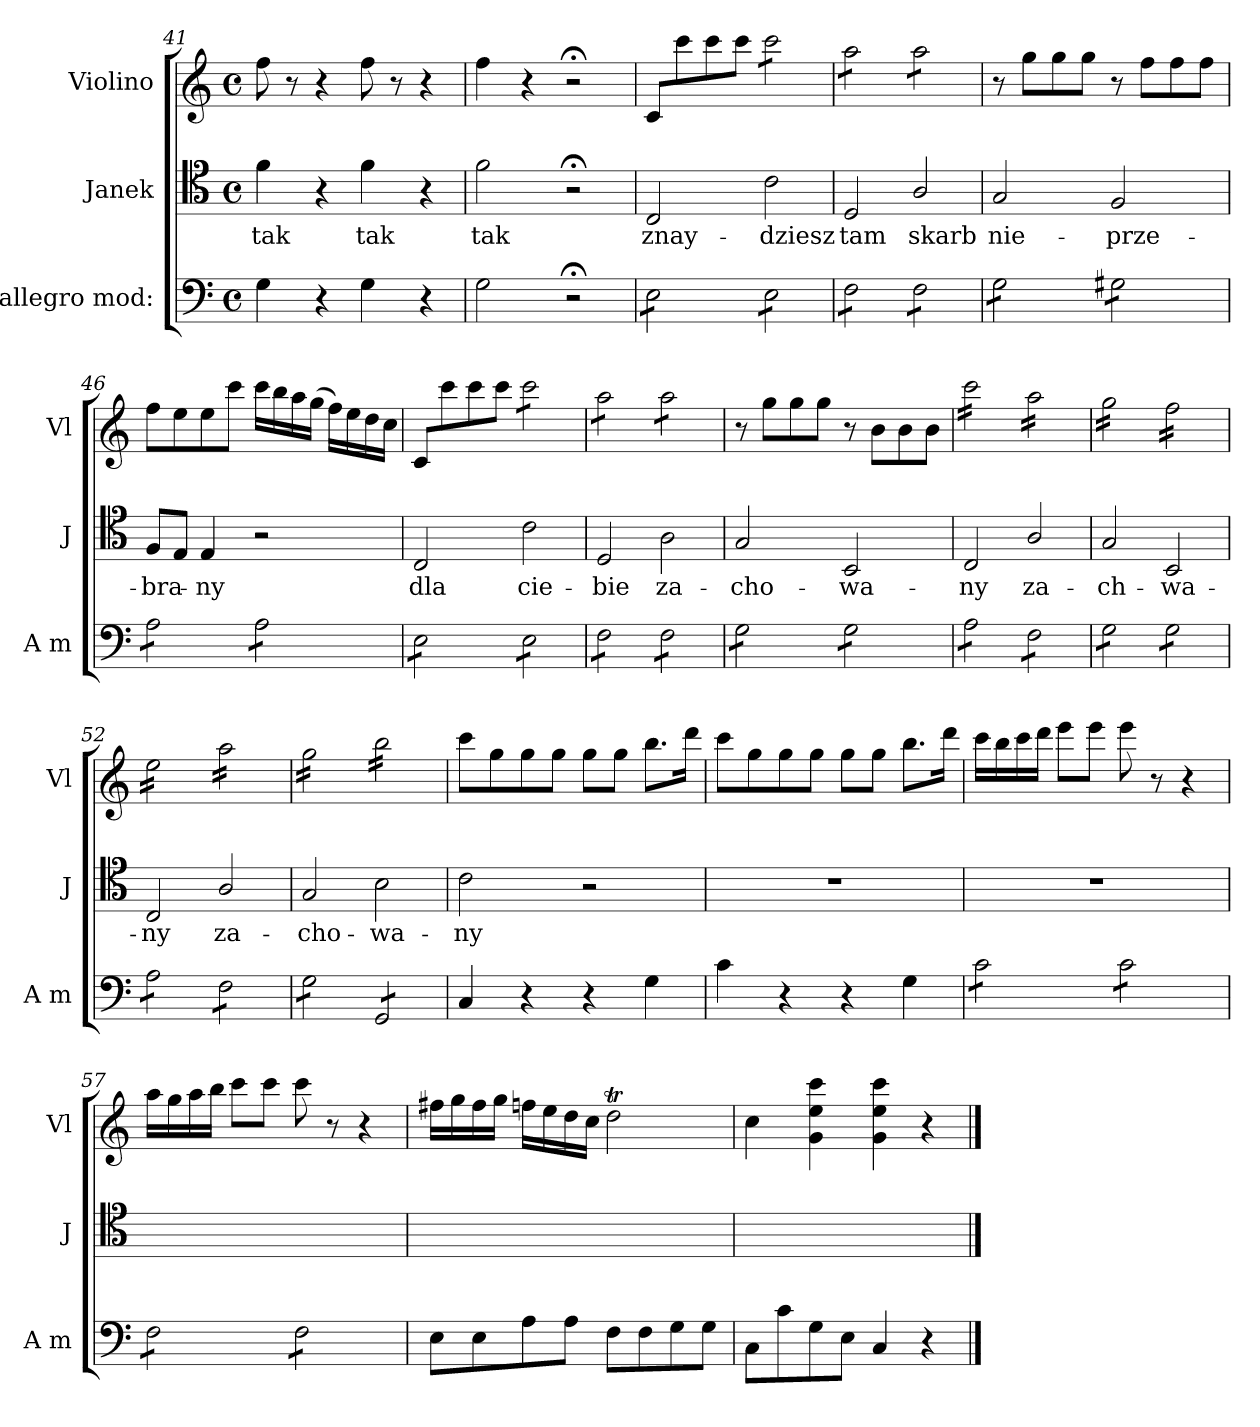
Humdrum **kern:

**kern	**kern	**text	**kern
*part3	*part2	*part2	*part1
*staff3	*staff2	*staff2	*staff1
*I"allegro mod:	*I"Janek	*	*I"Violino
*I'A m	*I'J	*	*I'Vl
*clefF4	*clefC4	*	*clefG2
*k[]	*k[]	*	*k[]
*C:	*C:	*	*C:
*M4/4	*M4/4	*	*M4/4
*met(c)	*met(c)	*	*met(c)
=41	=41	=41	=41
4G\	4f\	tak	8ff\
.	.	.	8r
4r	4r	.	4r
4G\	4f\	tak	8ff\
.	.	.	8r
4r	4r	.	4r
=42	=42	=42	=42
2G\	2f\	tak	4ff\
.	.	.	4r
2r;<	2r;<	.	2r;<
=43	=43	=43	=43
*tremolo	*	*	*
8E\L	2C/	znay-	8c/L
8E\	.	.	8ccc\
8E\	.	.	8ccc\
8E\J	.	.	8ccc\J
*	*	*	*tremolo
8E\L	2c\	-dziesz	8ccc\L
8E\	.	.	8ccc\
8E\	.	.	8ccc\
8E\J	.	.	8ccc\J
=44	=44	=44	=44
8F\L	2D/	tam	8aa\L
8F\	.	.	8aa\
8F\	.	.	8aa\
8F\J	.	.	8aa\J
8F\L	2A/	skarb	8aa\L
8F\	.	.	8aa\
8F\	.	.	8aa\
8F\J	.	.	8aa\J
*	*	*	*Xtremolo
=45	=45	=45	=45
8G\L	2G/	nie-	8r
8G\	.	.	8gg\L
8G\	.	.	8gg\
8G\J	.	.	8gg\J
8G#X\L	2F/	-prze-	8r
8G#X\	.	.	8ff\L
8G#X\	.	.	8ff\
8G#X\J	.	.	8ff\J
=46	=46	=46	=46
8A\L	8F/L	-bra-	8ff\L
8A\	8E/J	.	8ee\
8A\	4E/	-ny	8ee\
8A\J	.	.	8ccc\J
8A\L	2r	.	16ccc\LL
.	.	.	16bb\
8A\	.	.	16aa\
.	.	.	(16gg\JJ
8A\	.	.	16ff\LL)
.	.	.	16ee\
8A\J	.	.	16dd\
.	.	.	16cc\JJ
=47	=47	=47	=47
8E\L	2C/	dla	8c/L
8E\	.	.	8ccc\
8E\	.	.	8ccc\
8E\J	.	.	8ccc\J
*	*	*	*tremolo
8E\L	2c\	cie-	8ccc\L
8E\	.	.	8ccc\
8E\	.	.	8ccc\
8E\J	.	.	8ccc\J
=48	=48	=48	=48
8F\L	2D/	-bie	8aa\L
8F\	.	.	8aa\
8F\	.	.	8aa\
8F\J	.	.	8aa\J
8F\L	2A\	za-	8aa\L
8F\	.	.	8aa\
8F\	.	.	8aa\
8F\J	.	.	8aa\J
*	*	*	*Xtremolo
=49	=49	=49	=49
8G\L	2G/	-cho-	8r
8G\	.	.	8gg\L
8G\	.	.	8gg\
8G\J	.	.	8gg\J
8G\L	2BB/	-wa-	8r
8G\	.	.	8b\L
8G\	.	.	8b\
8G\J	.	.	8b\J
=50	=50	=50	=50
*	*	*	*tremolo
8A\L	2C/	-ny	16ccc\LL
.	.	.	16ccc\
8A\	.	.	16ccc\
.	.	.	16ccc\
8A\	.	.	16ccc\
.	.	.	16ccc\
8A\J	.	.	16ccc\
.	.	.	16ccc\JJ
8F\L	2A/	za-	16aa\LL
.	.	.	16aa\
8F\	.	.	16aa\
.	.	.	16aa\
8F\	.	.	16aa\
.	.	.	16aa\
8F\J	.	.	16aa\
.	.	.	16aa\JJ
=51	=51	=51	=51
8G\L	2G/	-ch-	16gg\LL
.	.	.	16gg\
8G\	.	.	16gg\
.	.	.	16gg\
8G\	.	.	16gg\
.	.	.	16gg\
8G\J	.	.	16gg\
.	.	.	16gg\JJ
8G\L	2BB/	-wa-	16ff\LL
.	.	.	16ff\
8G\	.	.	16ff\
.	.	.	16ff\
8G\	.	.	16ff\
.	.	.	16ff\
8G\J	.	.	16ff\
.	.	.	16ff\JJ
=52	=52	=52	=52
8A\L	2C/	-ny	16ee\LL
.	.	.	16ee\
8A\	.	.	16ee\
.	.	.	16ee\
8A\	.	.	16ee\
.	.	.	16ee\
8A\J	.	.	16ee\
.	.	.	16ee\JJ
8F\L	2A/	za-	16aa\LL
.	.	.	16aa\
8F\	.	.	16aa\
.	.	.	16aa\
8F\	.	.	16aa\
.	.	.	16aa\
8F\J	.	.	16aa\
.	.	.	16aa\JJ
=53	=53	=53	=53
8G\L	2G/	-cho-	16gg\LL
.	.	.	16gg\
8G\	.	.	16gg\
.	.	.	16gg\
8G\	.	.	16gg\
.	.	.	16gg\
8G\J	.	.	16gg\
.	.	.	16gg\JJ
8GG/L	2B\	-wa-	16bb\LL
.	.	.	16bb\
8GG/	.	.	16bb\
.	.	.	16bb\
8GG/	.	.	16bb\
.	.	.	16bb\
8GG/J	.	.	16bb\
*Xtremolo	*	*	*
.	.	.	16bb\JJ
*	*	*	*Xtremolo
=54	=54	=54	=54
4C/	2c\	-ny	8ccc\L
.	.	.	8gg\
4r	.	.	8gg\
.	.	.	8gg\J
4r	2r	.	8gg\L
.	.	.	8gg\J
4G\	.	.	8.bb\L
.	.	.	16ddd\Jk
=55	=55	=55	=55
4c\	1r	.	8ccc\L
.	.	.	8gg\
4r	.	.	8gg\
.	.	.	8gg\J
4r	.	.	8gg\L
.	.	.	8gg\J
4G\	.	.	8.bb\L
.	.	.	16ddd\Jk
=56	=56	=56	=56
*tremolo	*	*	*
8c\L	1r	.	16ccc\LL
.	.	.	16bb\
8c\	.	.	16ccc\
.	.	.	16ddd\JJ
8c\	.	.	8eee\L
8c\J	.	.	8eee\J
8c\L	.	.	8eee\
8c\	.	.	8r
8c\	.	.	4r
8c\J	.	.	.
=57	=57	=57	=57
8F\L	1ryy	.	16aa\LL
.	.	.	16gg\
8F\	.	.	16aa\
.	.	.	16bb\JJ
8F\	.	.	8ccc\L
8F\J	.	.	8ccc\J
8F\L	.	.	8ccc\
8F\	.	.	8r
8F\	.	.	4r
8F\J	.	.	.
*Xtremolo	*	*	*
=58	=58	=58	=58
8E\L	1ryy	.	16ff#X\LL
.	.	.	16gg\
8E\	.	.	16ff#\
.	.	.	16gg\JJ
8A\	.	.	16ffn\LL
.	.	.	16ee\
8A\J	.	.	16dd\
.	.	.	16cc\JJ
8F\L	.	.	2ddT\
8F\	.	.	.
8G\	.	.	.
8G\J	.	.	.
=59	=59	=59	=59
8C\L	1ryy	.	4cc\
8c\	.	.	.
8G\	.	.	4g\ 4ee\ 4ccc\
8E\J	.	.	.
4C/	.	.	4g\ 4ee\ 4ccc\
4r	.	.	4r
==	==	==	==
*-	*-	*-	*-
